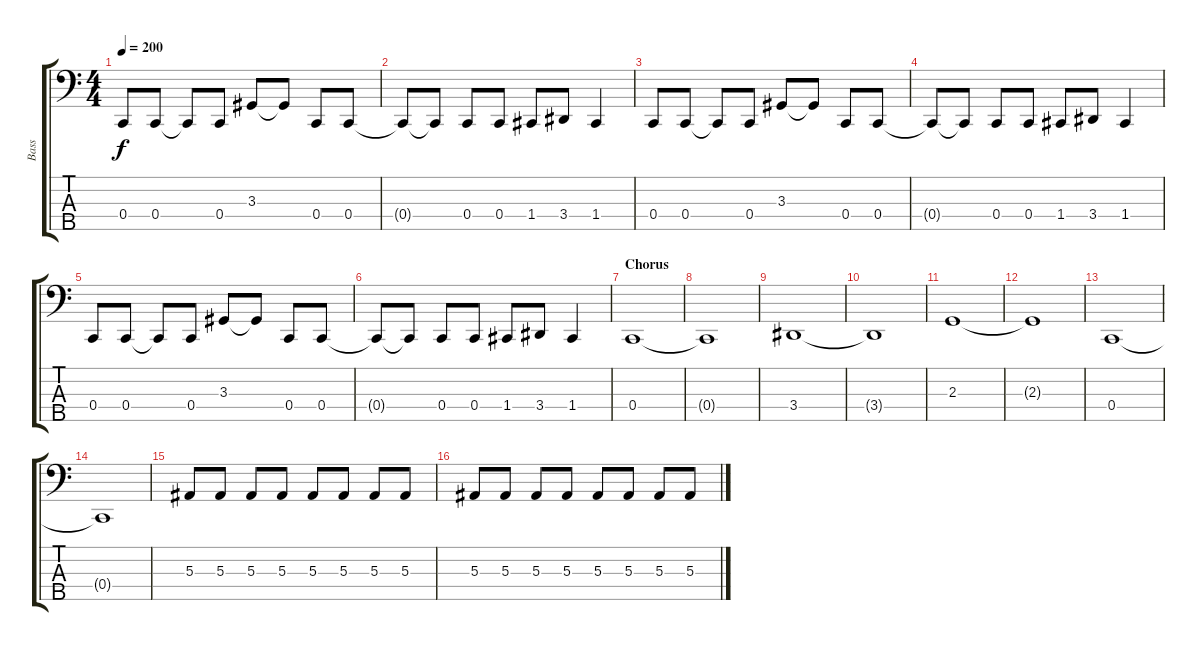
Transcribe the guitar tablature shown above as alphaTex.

\track ("Bass" "Bass") {instrument electricbasspick}
\staff {score tabs}
\tuning (Eb2 Bb1 F1 C1 G0) {hide}
\ts (4 4)
\tempo 200
\clef f4
\ks c
0.4.8{dy f} 0.4.8 0.4{t}.8 0.4.8 3.3.8 3.3{t}.8 0.4.8 0.4.8 |
0.4{t}.8 0.4{t}.8 0.4.8 0.4.8 1.4.8 3.4.8 1.4.4 |
0.4.8 0.4.8 0.4{t}.8 0.4.8 3.3.8 3.3{t}.8 0.4.8 0.4.8 |
0.4{t}.8 0.4{t}.8 0.4.8 0.4.8 1.4.8 3.4.8 1.4.4 |
0.4.8 0.4.8 0.4{t}.8 0.4.8 3.3.8 3.3{t}.8 0.4.8 0.4.8 |
0.4{t}.8 0.4{t}.8 0.4.8 0.4.8 1.4.8 3.4.8 1.4.4 |
\section ("" "Chorus")
0.4.1 |
0.4{t}.1 |
3.4.1 |
3.4{t}.1 |
2.3.1 |
2.3{t}.1 |
0.4.1 |
0.4{t}.1 |
5.3.8 5.3.8 5.3.8 5.3.8 5.3.8 5.3.8 5.3.8 5.3.8 |
5.3.8 5.3.8 5.3.8 5.3.8 5.3.8 5.3.8 5.3.8 5.3.8
